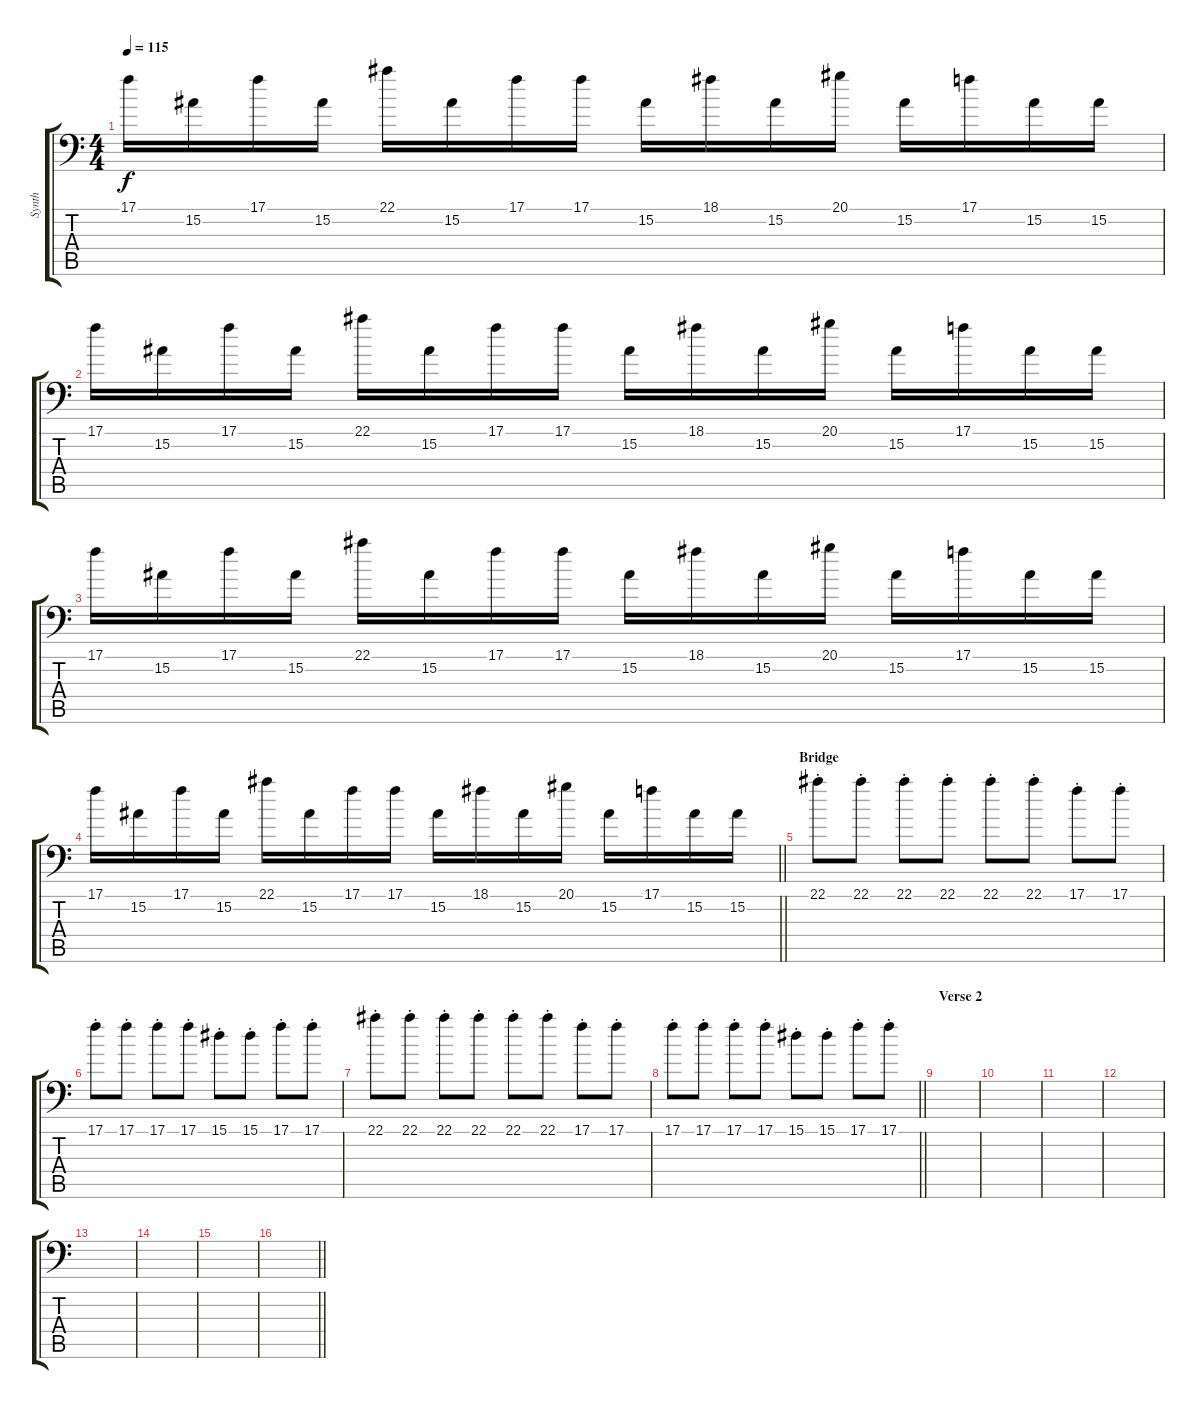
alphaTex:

\track ("Synth" "Synth") {instrument lead2sawtooth}
\staff {score tabs}
\tuning (C4 G3 Eb3 Bb2 F2 Bb1) {hide}
\ts (4 4)
\tempo 115
\clef f4
\ks c
17.1.16{dy f volume 8} 15.2.16 17.1.16 15.2.16 22.1.16 15.2.16 17.1.16 17.1.16 15.2.16 18.1.16 15.2.16 20.1.16 15.2.16 17.1.16 15.2.16 15.2.16 |
17.1.16 15.2.16 17.1.16 15.2.16 22.1.16 15.2.16 17.1.16 17.1.16 15.2.16 18.1.16 15.2.16 20.1.16 15.2.16 17.1.16 15.2.16 15.2.16 |
17.1.16 15.2.16 17.1.16 15.2.16 22.1.16 15.2.16 17.1.16 17.1.16 15.2.16 18.1.16 15.2.16 20.1.16 15.2.16 17.1.16 15.2.16 15.2.16 |
\barLineRight lightlight
17.1.16 15.2.16 17.1.16 15.2.16 22.1.16 15.2.16 17.1.16 17.1.16 15.2.16 18.1.16 15.2.16 20.1.16 15.2.16 17.1.16 15.2.16 15.2.16 |
\section ("" "Bridge")
22.1{st}.8{volume 11 instrument lead1square} 22.1{st}.8{volume 3} 22.1{st}.8 22.1{st}.8 22.1{st}.8 22.1{st}.8 17.1{st}.8{volume 11} 17.1{st}.8{volume 3} |
17.1{st}.8 17.1{st}.8 17.1{st}.8 17.1{st}.8 15.1{st}.8{volume 7} 15.1{st}.8{volume 5} 17.1{st}.8 17.1{st}.8 |
22.1{st}.8{volume 11 instrument lead1square} 22.1{st}.8{volume 3} 22.1{st}.8 22.1{st}.8 22.1{st}.8 22.1{st}.8 17.1{st}.8{volume 11} 17.1{st}.8{volume 3} |
\barLineRight lightlight
17.1{st}.8 17.1{st}.8 17.1{st}.8 17.1{st}.8 15.1{st}.8{volume 7} 15.1{st}.8{volume 5} 17.1{st}.8 17.1{st}.8 |
\section ("" "Verse 2")
|
|
|
|
|
|
|
\barLineRight lightlight
